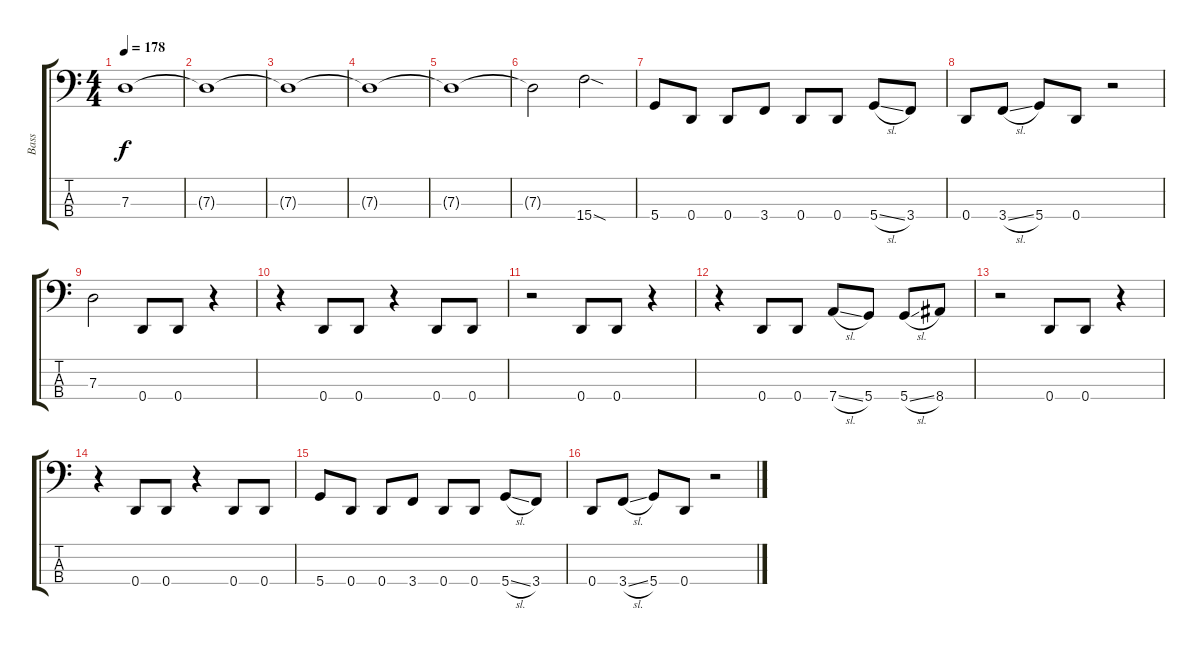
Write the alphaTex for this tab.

\track ("Bass" "Bass") {instrument electricbassfinger}
\staff {score tabs}
\tuning (F2 C2 G1 D1) {hide}
\ts (4 4)
\tempo 178
\clef f4
\ks c
7.3.1{dy f} |
7.3{t}.1 |
7.3{t}.1 |
7.3{t}.1 |
7.3{t}.1 |
7.3{t}.2 15.4{sod}.2 |
5.4.8 0.4.8 0.4.8 3.4.8 0.4.8 0.4.8 5.4{sl}.8 3.4.8 |
0.4.8 3.4{sl}.8 5.4.8 0.4.8 r.2 |
7.3.2 0.4.8 0.4.8 r.4 |
r.4 0.4.8 0.4.8 r.4 0.4.8 0.4.8 |
r.2 0.4.8 0.4.8 r.4 |
r.4 0.4.8 0.4.8 7.4{sl}.8 5.4.8 5.4{sl}.8 8.4.8 |
r.2 0.4.8 0.4.8 r.4 |
r.4 0.4.8 0.4.8 r.4 0.4.8 0.4.8 |
5.4.8 0.4.8 0.4.8 3.4.8 0.4.8 0.4.8 5.4{sl}.8 3.4.8 |
0.4.8 3.4{sl}.8 5.4.8 0.4.8 r.2
